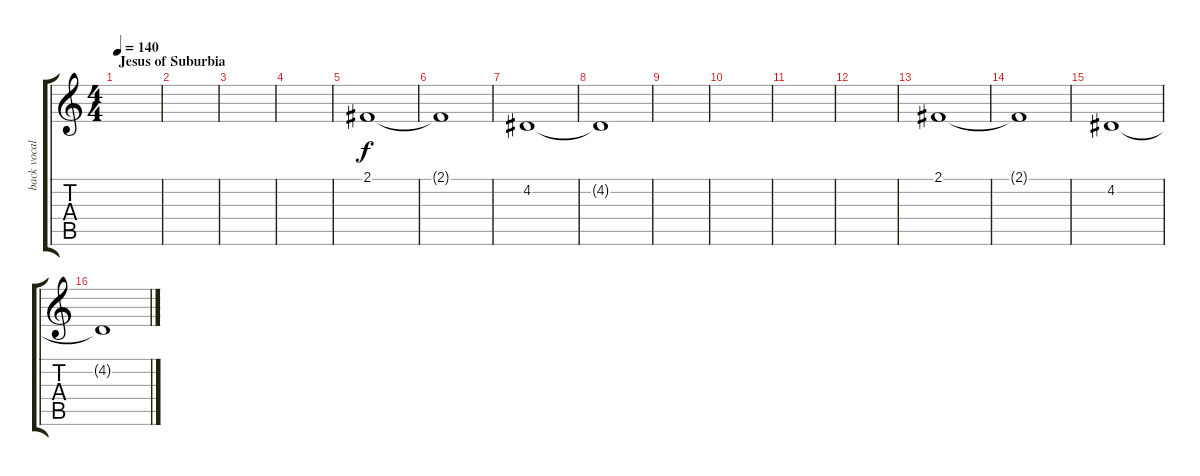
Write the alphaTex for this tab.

\track ("back vocals" "back vocal") {instrument pad4choir}
\staff {score tabs}
\tuning (E4 B3 G3 D3 A2 E2) {hide}
\ts (4 4)
\section ("" "Jesus of Suburbia")
\tempo 140
\clef g2
\ks c
|
|
|
|
2.1.1 |
2.1{t}.1 |
4.2.1 |
4.2{t}.1 |
|
|
|
|
2.1.1 |
2.1{t}.1 |
4.2.1 |
4.2{t}.1
